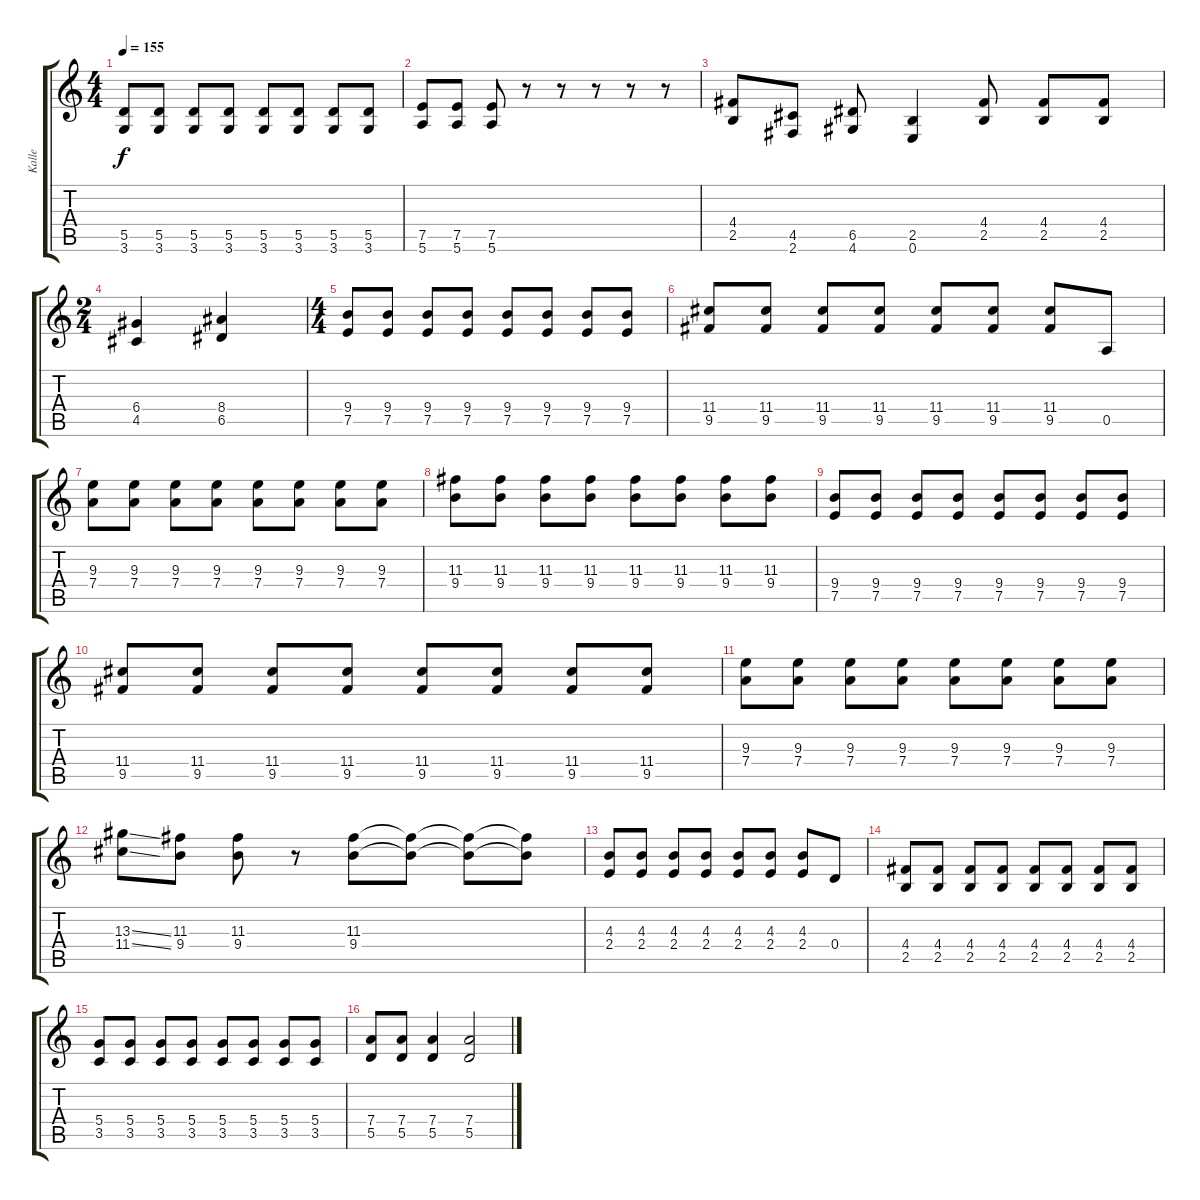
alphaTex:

\track ("Kalle" "Kalle") {instrument distortionguitar}
\staff {score tabs}
\tuning (E4 B3 G3 D3 A2 E2) {hide}
\ts (4 4)
\tempo 155
\clef g2
\ks c
(5.5 3.6).8{dy f} (5.5 3.6).8 (5.5 3.6).8 (5.5 3.6).8 (5.5 3.6).8 (5.5 3.6).8 (5.5 3.6).8 (5.5 3.6).8 |
(7.5 5.6).8 (7.5 5.6).8 (7.5 5.6).8 r.8 r.8 r.8 r.8 r.8 |
(4.4 2.5).8 (4.5 2.6).8 (6.5 4.6).8 (2.5 0.6).4 (4.4 2.5).8 (4.4 2.5).8 (4.4 2.5).8 |
\ts (2 4)
(6.4 4.5).4 (8.4 6.5).4 |
\ts (4 4)
(9.4 7.5).8 (9.4 7.5).8 (9.4 7.5).8 (9.4 7.5).8 (9.4 7.5).8 (9.4 7.5).8 (9.4 7.5).8 (9.4 7.5).8 |
(11.4 9.5).8 (11.4 9.5).8 (11.4 9.5).8 (11.4 9.5).8 (11.4 9.5).8 (11.4 9.5).8 (11.4 9.5).8 0.5.8 |
(9.3 7.4).8 (9.3 7.4).8 (9.3 7.4).8 (9.3 7.4).8 (9.3 7.4).8 (9.3 7.4).8 (9.3 7.4).8 (9.3 7.4).8 |
(11.3 9.4).8 (11.3 9.4).8 (11.3 9.4).8 (11.3 9.4).8 (11.3 9.4).8 (11.3 9.4).8 (11.3 9.4).8 (11.3 9.4).8 |
(9.4 7.5).8 (9.4 7.5).8 (9.4 7.5).8 (9.4 7.5).8 (9.4 7.5).8 (9.4 7.5).8 (9.4 7.5).8 (9.4 7.5).8 |
(11.4 9.5).8 (11.4 9.5).8 (11.4 9.5).8 (11.4 9.5).8 (11.4 9.5).8 (11.4 9.5).8 (11.4 9.5).8 (11.4 9.5).8 |
(9.3 7.4).8 (9.3 7.4).8 (9.3 7.4).8 (9.3 7.4).8 (9.3 7.4).8 (9.3 7.4).8 (9.3 7.4).8 (9.3 7.4).8 |
(13.3{ss} 11.4{ss}).8 (11.3 9.4).8 (11.3 9.4).8 r.8 (11.3 9.4).8 (11.3{t} 9.4{t}).8 (11.3{t} 9.4{t}).8 (11.3{t} 9.4{t}).8 |
(4.3 2.4).8 (4.3 2.4).8 (4.3 2.4).8 (4.3 2.4).8 (4.3 2.4).8 (4.3 2.4).8 (4.3 2.4).8 0.4.8 |
(4.4 2.5).8 (4.4 2.5).8 (4.4 2.5).8 (4.4 2.5).8 (4.4 2.5).8 (4.4 2.5).8 (4.4 2.5).8 (4.4 2.5).8 |
(5.4 3.5).8 (5.4 3.5).8 (5.4 3.5).8 (5.4 3.5).8 (5.4 3.5).8 (5.4 3.5).8 (5.4 3.5).8 (5.4 3.5).8 |
(7.4 5.5).8 (7.4 5.5).8 (7.4 5.5).4 (7.4 5.5).2
